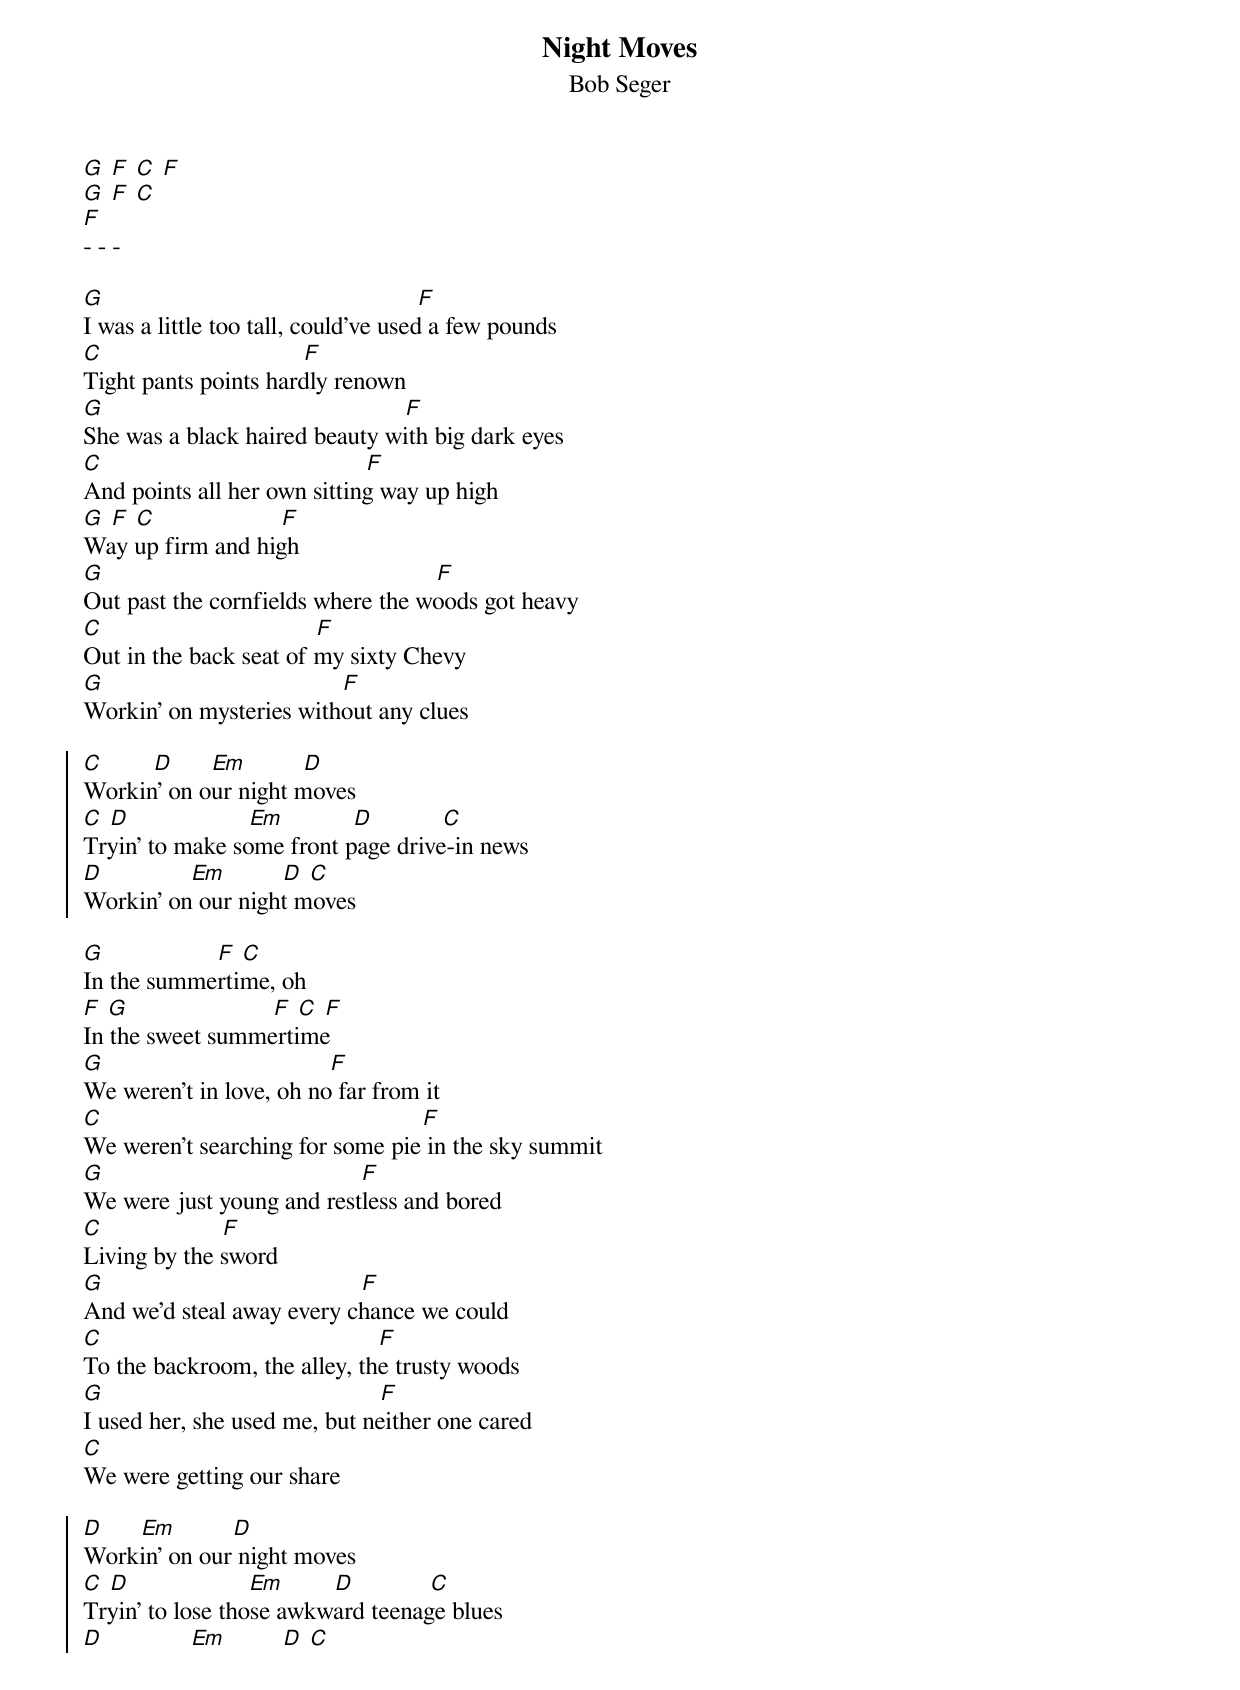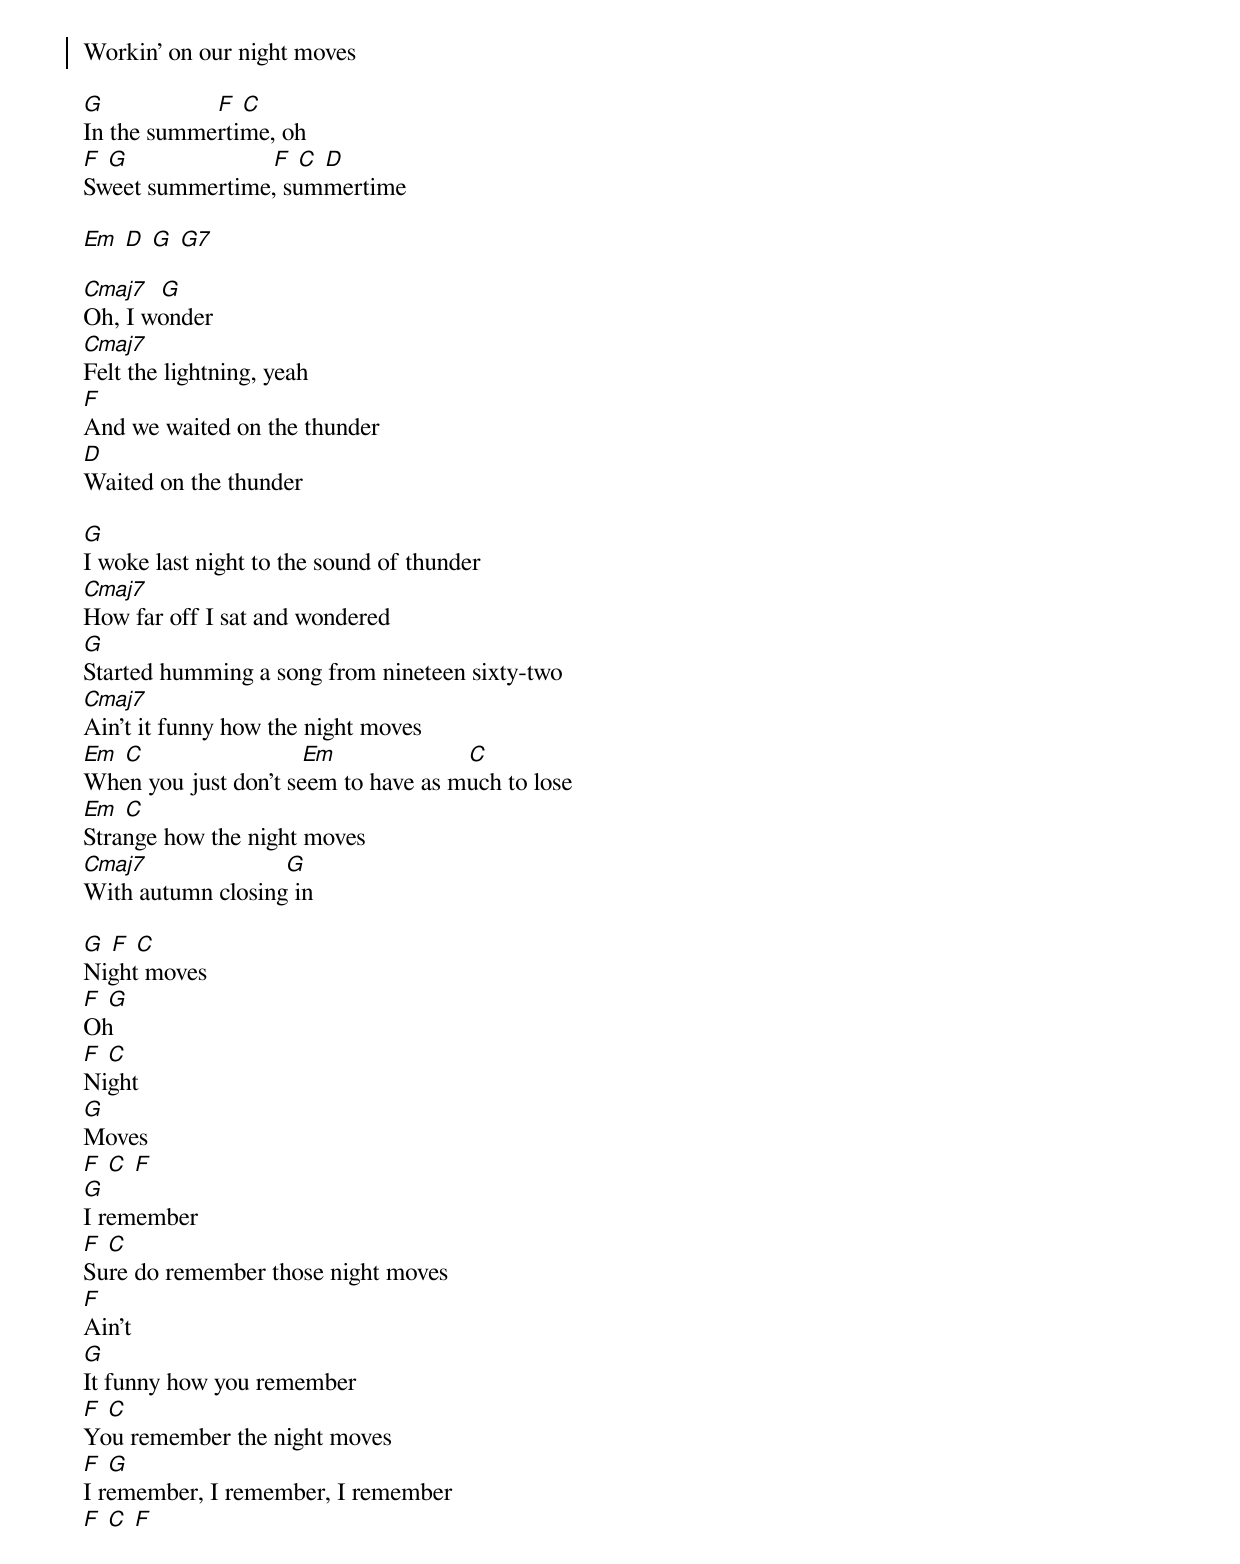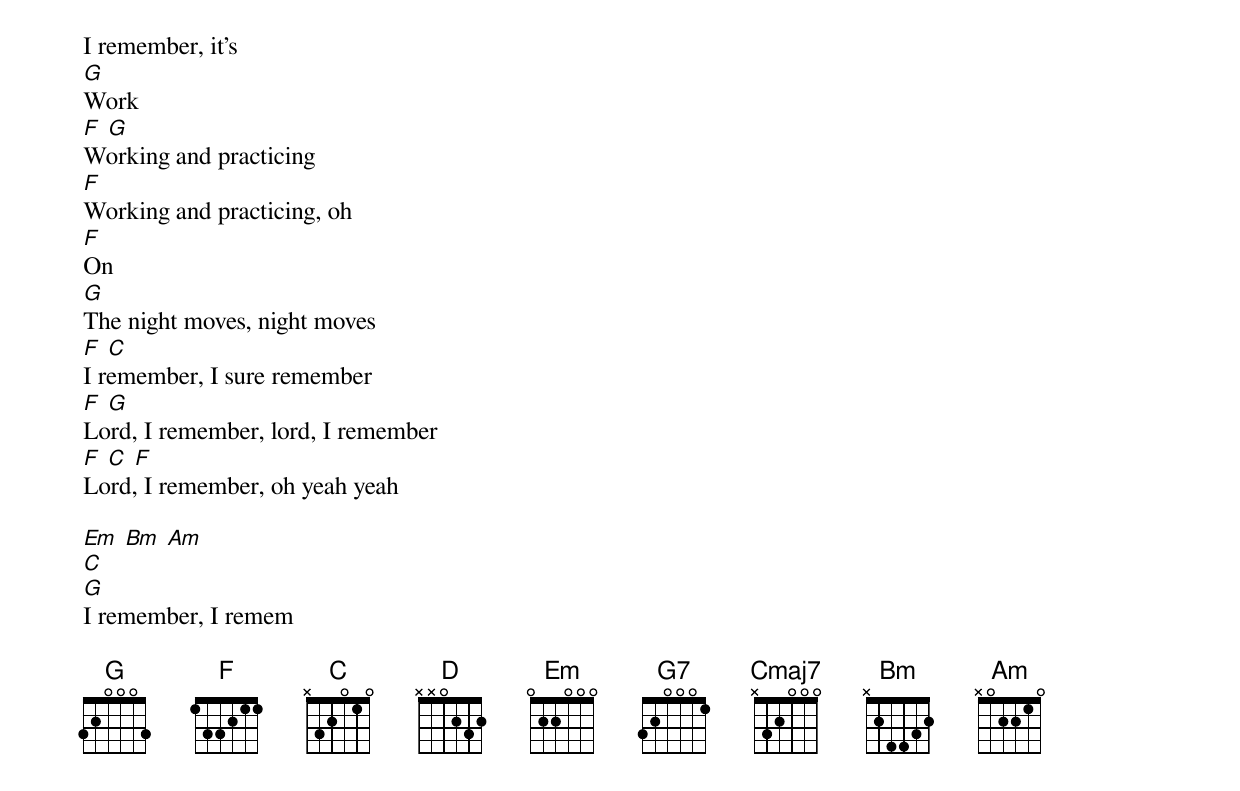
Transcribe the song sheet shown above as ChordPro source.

{t: Night Moves}
{st: Bob Seger}
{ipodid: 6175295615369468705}
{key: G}

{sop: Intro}
[G] [F] [C] [F]
[G] [F] [C]
[F]
- - -
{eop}

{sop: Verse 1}
[G]                                                  [F]
I was a little too tall, could've used a few pounds
[C]                                [F]
Tight pants points hardly renown
[G]                                                [F]
She was a black haired beauty with big dark eyes
[C]                                          [F]
And points all her own sitting way up high
[G] [F] [C]                    [F]
Way up firm and high
[G]                                                     [F]
Out past the cornfields where the woods got heavy
[C]                                  [F]
Out in the back seat of my sixty Chevy
[G]                                      [F]
Workin' on mysteries without any clues
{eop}

{soc}
[C]        [D]      [Em]         [D]
Workin' on our night moves
[C] [D]                   [Em]           [D]           [C]
Tryin' to make some front page drive-in news
[D]              [Em]         [D] [C]
Workin' on our night moves
{eoc}

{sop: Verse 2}
[G]                  [F] [C]
In the summertime, oh
[F] [G]                       [F] [C] [F]
In the sweet summertime
[G]                                    [F]
We weren't in love, oh no far from it
[C]                                                   [F]
We weren't searching for some pie in the sky summit
[G]                                         [F]
We were just young and restless and bored
[C]                   [F]
Living by the sword
[G]                                         [F]
And we'd steal away every chance we could
[C]                                            [F]
To the backroom, the alley, the trusty woods
[G]                                            [F]
I used her, she used me, but neither one cared
[C]
We were getting our share
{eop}

{soc}
[D]      [Em]         [D]
Workin' on our night moves
[C] [D]                   [Em]        [D]            [C]
Tryin' to lose those awkward teenage blues
[D]              [Em]         [D] [C]
Workin' on our night moves
{eoc}

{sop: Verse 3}
[G]                  [F] [C]
In the summertime, oh
[F] [G]                       [F] [C] [D]
Sweet summertime, summertime
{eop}

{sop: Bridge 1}
[Em] [D] [G] [G7]
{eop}

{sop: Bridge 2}
[Cmaj7]  [G]
Oh, I wonder
[Cmaj7]
Felt the lightning, yeah
[F]
And we waited on the thunder
[D]
Waited on the thunder
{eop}

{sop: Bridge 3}
[G]
I woke last night to the sound of thunder
[Cmaj7]
How far off I sat and wondered
[G]
Started humming a song from nineteen sixty-two
[Cmaj7]
Ain't it funny how the night moves
[Em] [C]                         [Em]                     [C]
When you just don't seem to have as much to lose
[Em] [C]
Strange how the night moves
[Cmaj7]                      [G]
With autumn closing in
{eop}

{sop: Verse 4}
[G] [F] [C]
Night moves
[F] [G]
Oh
[F] [C]
Night
[G]
Moves
[F] [C] [F]
[G]
I remember
[F] [C]
Sure do remember those night moves
[F]
Ain't
[G]
It funny how you remember
[F] [C]
You remember the night moves
[F] [G]
I remember, I remember, I remember
[F] [C] [F]
I remember, it's
[G]
Work
[F] [G]
Working and practicing
[F]
Working and practicing, oh
[F]
On
[G]
The night moves, night moves
[F] [C]
I remember, I sure remember
[F] [G]
Lord, I remember, lord, I remember
[F] [C] [F]
Lord, I remember, oh yeah yeah
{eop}

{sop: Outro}
[Em] [Bm] [Am]
[C]
[G]
I remember, I remem
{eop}

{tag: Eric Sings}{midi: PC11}
